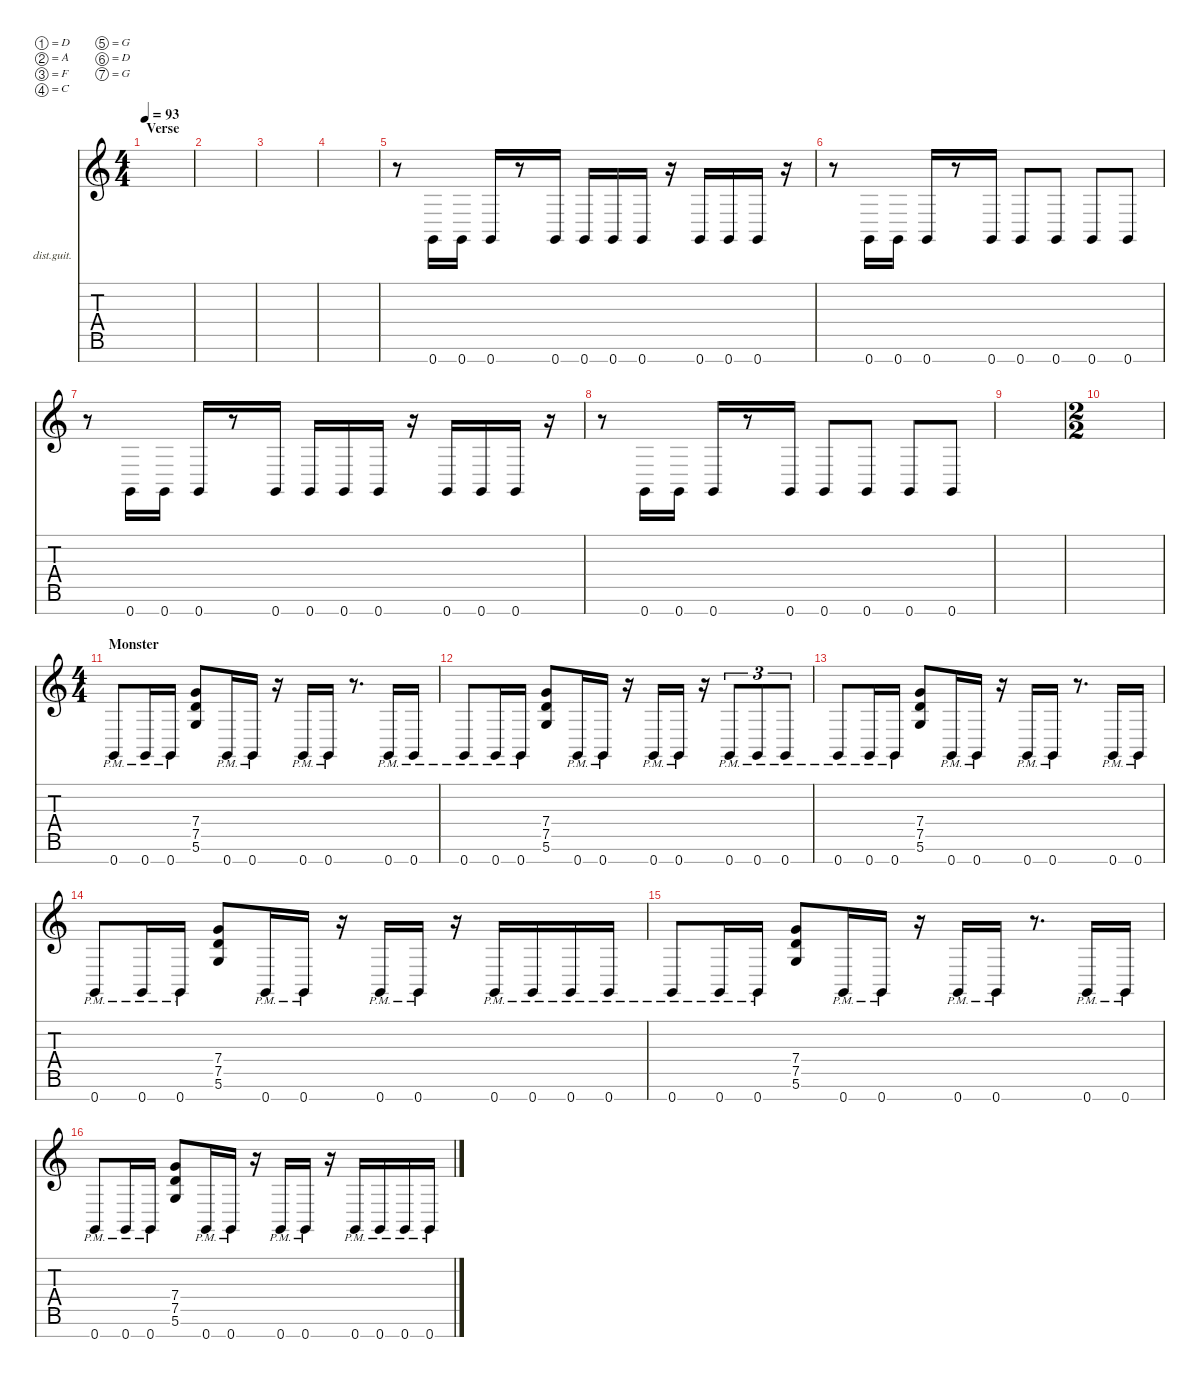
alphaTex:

\defaultSystemsLayout 2
\hideDynamics
\bracketExtendMode nobrackets
\firstSystemTrackNameOrientation horizontal
\otherSystemsTrackNameOrientation horizontal
\track ("Rhytm" "dist.guit.") {defaultSystemsLayout 2 solo instrument distortionguitar}
\staff {score tabs}
\tuning (D4 A3 F3 C3 G2 D2 G1)
\ts (4 4)
\section ("" "Verse")
\scale
1.03043
\tempo 93
\accidentals auto
\clef g2
\ottava regular
\simile none
\scale
1.03043
\ks c
|
\scale
0.969568
\scale
0.969568 |
\scale
1.03043
\scale
1.03043 |
\scale
0.969568
\scale
0.969568 |
\scale
1.09695
\scale
1.09695 r.8{beam Down} 0.7.16{beam Up} 0.7.16{beam Up} 0.7.16{beam Up} r.8{beam Up} 0.7.16{beam Up} 0.7.16{beam Up} 0.7.16{beam Up} 0.7.16{beam Up} r.16{beam Up} 0.7.16{beam Up} 0.7.16{beam Up} 0.7.16{beam Up} r.16{beam Up} |
r.8{beam Down} 0.7.16{beam Up} 0.7.16{beam Up} 0.7.16{beam Up} r.8{beam Up} 0.7.16{beam Up} 0.7.8{beam Up} 0.7.8{beam Up} 0.7.8{beam Up} 0.7.8{beam Up} |
r.8{beam Down} 0.7.16{beam Up} 0.7.16{beam Up} 0.7.16{beam Up} r.8{beam Up} 0.7.16{beam Up} 0.7.16{beam Up} 0.7.16{beam Up} 0.7.16{beam Up} r.16{beam Up} 0.7.16{beam Up} 0.7.16{beam Up} 0.7.16{beam Up} r.16{beam Up} |
r.8{beam Down} 0.7.16{beam Up} 0.7.16{beam Up} 0.7.16{beam Up} r.8{beam Up} 0.7.16{beam Up} 0.7.8{beam Up} 0.7.8{beam Up} 0.7.8{beam Up} 0.7.8{beam Up} |
\scale
0.903045 |
\ts (2 2)
\beaming (8 4 4)
|
\ts (4 4)
\beaming (8 2 2 2 2)
\section ("" "Monster")
0.7{pm}.8{beam Up} 0.7{pm}.16{beam Up} 0.7{pm}.16{beam Up} (5.6 7.5 7.4).8{beam Up} 0.7{pm}.16{beam Up} 0.7{pm}.16{beam Up} r.16{beam Up} 0.7{pm}.16{beam Up} 0.7{pm}.16{beam Up} r.8{d beam Up} 0.7{pm}.16{beam Up} 0.7{pm}.16{beam Up} |
0.7{pm}.8{beam Up} 0.7{pm}.16{beam Up} 0.7{pm}.16{beam Up} (5.6 7.5 7.4).8{beam Up} 0.7{pm}.16{beam Up} 0.7{pm}.16{beam Up} r.16{beam Up} 0.7{pm}.16{beam Up} 0.7{pm}.16{beam Up} r.16{beam Up} 0.7{pm}.8{tu (3 2) beam Up} 0.7{pm}.8{tu (3 2) beam Up} 0.7{pm}.8{tu (3 2) beam Up} |
0.7{pm}.8{beam Up} 0.7{pm}.16{beam Up} 0.7{pm}.16{beam Up} (5.6 7.5 7.4).8{beam Up} 0.7{pm}.16{beam Up} 0.7{pm}.16{beam Up} r.16{beam Up} 0.7{pm}.16{beam Up} 0.7{pm}.16{beam Up} r.8{d beam Up} 0.7{pm}.16{beam Up} 0.7{pm}.16{beam Up} |
0.7{pm}.8{beam Up} 0.7{pm}.16{beam Up} 0.7{pm}.16{beam Up} (5.6 7.5 7.4).8{beam Up} 0.7{pm}.16{beam Up} 0.7{pm}.16{beam Up} r.16{beam Up} 0.7{pm}.16{beam Up} 0.7{pm}.16{beam Up} r.16{beam Up} 0.7{pm}.16{beam Up} 0.7{pm}.16{beam Up} 0.7{pm}.16{beam Up} 0.7{pm}.16{beam Up} |
0.7{pm}.8{beam Up} 0.7{pm}.16{beam Up} 0.7{pm}.16{beam Up} (5.6 7.5 7.4).8{beam Up} 0.7{pm}.16{beam Up} 0.7{pm}.16{beam Up} r.16{beam Up} 0.7{pm}.16{beam Up} 0.7{pm}.16{beam Up} r.8{d beam Up} 0.7{pm}.16{beam Up} 0.7{pm}.16{beam Up} |
0.7{pm}.8{beam Up} 0.7{pm}.16{beam Up} 0.7{pm}.16{beam Up} (5.6 7.5 7.4).8{beam Up} 0.7{pm}.16{beam Up} 0.7{pm}.16{beam Up} r.16{beam Up} 0.7{pm}.16{beam Up} 0.7{pm}.16{beam Up} r.16{beam Up} 0.7{pm}.16{beam Up} 0.7{pm}.16{beam Up} 0.7{pm}.16{beam Up} 0.7{pm}.16{beam Up}
